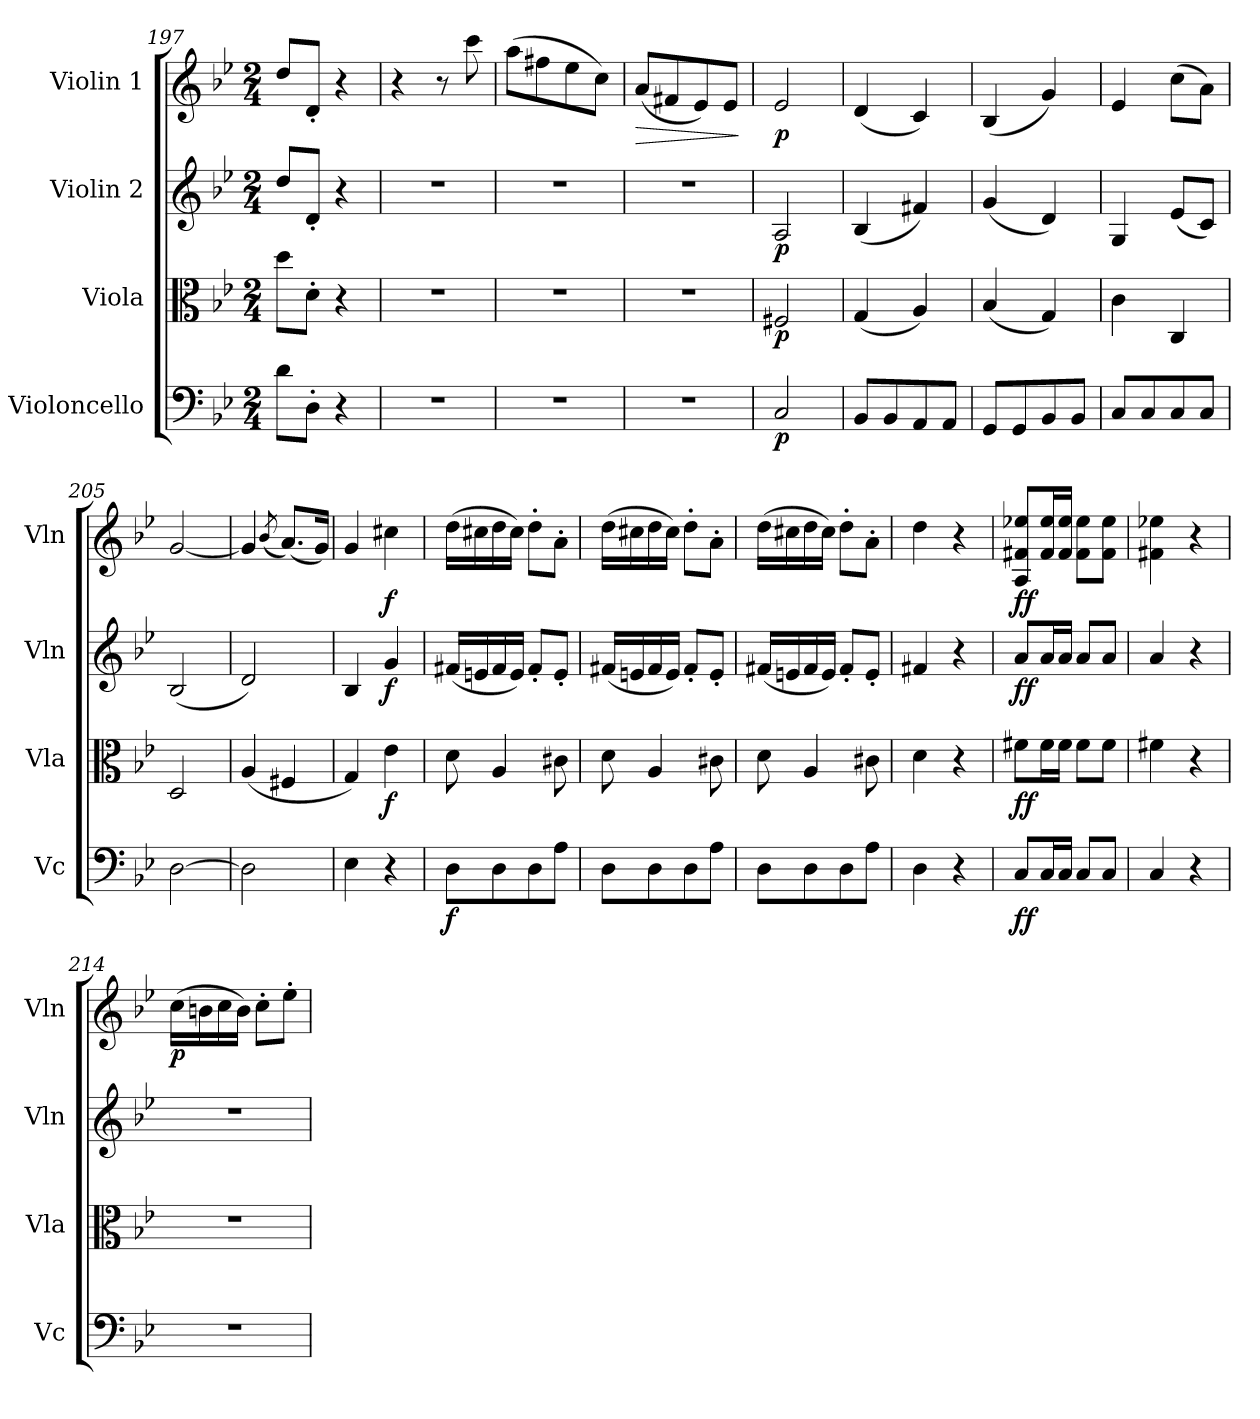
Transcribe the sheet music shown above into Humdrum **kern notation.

**kern	**dynam	**kern	**dynam	**kern	**dynam	**kern	**dynam
*part4	*part4	*part3	*part3	*part2	*part2	*part1	*part1
*staff4	*staff4	*staff3	*staff3	*staff2	*staff2	*staff1	*staff1
*I"Violoncello	*	*I"Viola	*	*I"Violin 2	*	*I"Violin 1	*
*I'Vc	*	*I'Vla	*	*I'Vln	*	*I'Vln	*
*clefF4	*	*clefC3	*	*clefG2	*	*clefG2	*
*k[b-e-]	*	*k[b-e-]	*	*k[b-e-]	*	*k[b-e-]	*
*M2/4	*	*M2/4	*	*M2/4	*	*M2/4	*
=197	=197	=197	=197	=197	=197	=197	=197
8d\L	.	8dd\L	.	8dd/L	.	8dd/L	.
8D'\J	.	8d'\J	.	8d'/J	.	8d'/J	.
4r	.	4r	.	4r	.	4r	.
=198	=198	=198	=198	=198	=198	=198	=198
2r	.	2r	.	2r	.	4r	.
.	.	.	.	.	.	8r	.
.	.	.	.	.	.	8ccc\	.
=199	=199	=199	=199	=199	=199	=199	=199
2r	.	2r	.	2r	.	(8aa\L	.
.	.	.	.	.	.	8ff#X\	.
.	.	.	.	.	.	8ee-\	.
.	.	.	.	.	.	8cc\J)	.
=200	=200	=200	=200	=200	=200	=200	=200
!	!	!	!	!	!	!	!LO:HP:b
2r	.	2r	.	2r	.	(8a/L	>
.	.	.	.	.	.	8f#X/	.
.	.	.	.	.	.	8e-/)	.
.	.	.	.	.	.	8e-/J	.
.	.	.	.	.	.	.	]
=201	=201	=201	=201	=201	=201	=201	=201
!	!LO:DY:b	!	!LO:DY:b	!	!LO:DY:b	!	!LO:DY:b
2C/	p	2F#X/	p	2A/	p	2e-/	p
=202	=202	=202	=202	=202	=202	=202	=202
8BB-/L	.	(4G/	.	(4B-/	.	(4d/	.
8BB-/	.	.	.	.	.	.	.
8AA/	.	4A/)	.	4f#X/)	.	4c/)	.
8AA/J	.	.	.	.	.	.	.
!!LO:LB:g=z
=203	=203	=203	=203	=203	=203	=203	=203
8GG/L	.	(4B-/	.	(4g/	.	(4B-/	.
8GG/	.	.	.	.	.	.	.
8BB-/	.	4G/)	.	4d/)	.	4g/)	.
8BB-/J	.	.	.	.	.	.	.
=204	=204	=204	=204	=204	=204	=204	=204
8C/L	.	4c\	.	4G/	.	4e-/	.
8C/	.	.	.	.	.	.	.
8C/	.	4C/	.	(8e-/L	.	(8cc\L	.
8C/J	.	.	.	8c/J)	.	8a\J)	.
=205	=205	=205	=205	=205	=205	=205	=205
[2D\	.	2D/	.	(2B-/	.	[2g/	.
=206	=206	=206	=206	=206	=206	=206	=206
2D\]	.	(4A/	.	2d/)	.	4g/]	.
.	.	.	.	.	.	(8qb-/	.
.	.	4F#X/	.	.	.	(8.a/L)	.
.	.	.	.	.	.	16g/Jk)	.
=207	=207	=207	=207	=207	=207	=207	=207
4E-\	.	4G/)	.	4B-/	.	4g/	.
!	!	!	!LO:DY:b	!	!LO:DY:b	!	!LO:DY:b
4r	.	4e-\	f	4g/	f	4cc#X\	f
=208	=208	=208	=208	=208	=208	=208	=208
!	!LO:DY:b	!	!	!	!	!	!
8D\L	f	8d\	.	(16f#X/LL	.	(16dd\LL	.
.	.	.	.	16en/	.	16cc#X\	.
8D\	.	4A/	.	16f#/	.	16dd\	.
.	.	.	.	16e/JJ)	.	16cc#\JJ)	.
8D\	.	.	.	8f#'/L	.	8dd'\L	.
8A\J	.	8c#X\	.	8e'/J	.	8a'\J	.
=209	=209	=209	=209	=209	=209	=209	=209
8D\L	.	8d\	.	(16f#X/LL	.	(16dd\LL	.
.	.	.	.	16en/	.	16cc#X\	.
8D\	.	4A/	.	16f#/	.	16dd\	.
.	.	.	.	16e/JJ)	.	16cc#\JJ)	.
8D\	.	.	.	8f#'/L	.	8dd'\L	.
8A\J	.	8c#X\	.	8e'/J	.	8a'\J	.
!!LO:LB:g=z
=210	=210	=210	=210	=210	=210	=210	=210
8D\L	.	8d\	.	(16f#X/LL	.	(16dd\LL	.
.	.	.	.	16en/	.	16cc#X\	.
8D\	.	4A/	.	16f#/	.	16dd\	.
.	.	.	.	16e/JJ)	.	16cc#\JJ)	.
8D\	.	.	.	8f#'/L	.	8dd'\L	.
8A\J	.	8c#X\	.	8e'/J	.	8a'\J	.
=211	=211	=211	=211	=211	=211	=211	=211
4D\	.	4d\	.	4f#X/	.	4dd\	.
4r	.	4r	.	4r	.	4r	.
=212	=212	=212	=212	=212	=212	=212	=212
!	!LO:DY:b	!	!LO:DY:b	!	!LO:DY:b	!	!LO:DY:b
8C/L	ff	8f#X\L	ff	8a/L	ff	8A/ 8f#X/ 8ee-X/L	ff
16C/L	.	16f#\L	.	16a/L	.	16f#/ 16ee-/L	.
16C/JJ	.	16f#\JJ	.	16a/JJ	.	16f#/ 16ee-/JJ	.
8C/L	.	8f#\L	.	8a/L	.	8f#\ 8ee-\L	.
8C/J	.	8f#\J	.	8a/J	.	8f#\ 8ee-\J	.
=213	=213	=213	=213	=213	=213	=213	=213
4C/	.	4f#X\	.	4a/	.	4f#X\ 4ee-X\	.
4r	.	4r	.	4r	.	4r	.
=214	=214	=214	=214	=214	=214	=214	=214
!	!	!	!	!	!	!	!LO:DY:b
2r	.	2r	.	2r	.	(16cc\LL	p
.	.	.	.	.	.	16bn\	.
.	.	.	.	.	.	16cc\	.
.	.	.	.	.	.	16b\JJ)	.
.	.	.	.	.	.	8cc'\L	.
.	.	.	.	.	.	8ee-'\J	.
=	=	=	=	=	=	=	=
*-	*-	*-	*-	*-	*-	*-	*-
